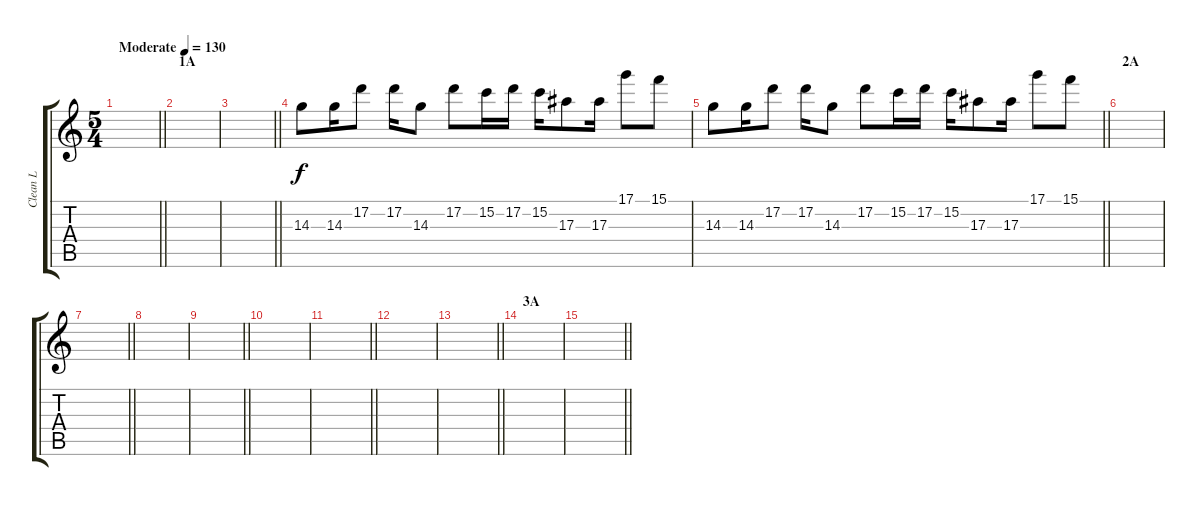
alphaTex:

\track ("Clean L" "Clean L") {instrument electricguitarjazz}
\staff {score tabs}
\tuning (D4 A3 F3 C3 G2 C2) {hide}
\ts (5 4)
\tempo (130 "Moderate")
\clef g2
\barLineRight lightlight
\ks c
|
\section ("" "1A")
|
\barLineRight lightlight
|
14.3.8 14.3.16 17.2.8 17.2.16 14.3.8 17.2.8 15.2.16 17.2.16 15.2.16 17.3.8 17.3.16 17.1.8 15.1.8 |
\barLineRight lightlight
14.3.8 14.3.16 17.2.8 17.2.16 14.3.8 17.2.8 15.2.16 17.2.16 15.2.16 17.3.8 17.3.16 17.1.8 15.1.8 |
\section ("" "2A")
|
\barLineRight lightlight
|
|
\barLineRight lightlight
|
|
\barLineRight lightlight
|
|
\barLineRight lightlight
|
\section ("" "3A")
|
\barLineRight lightlight
